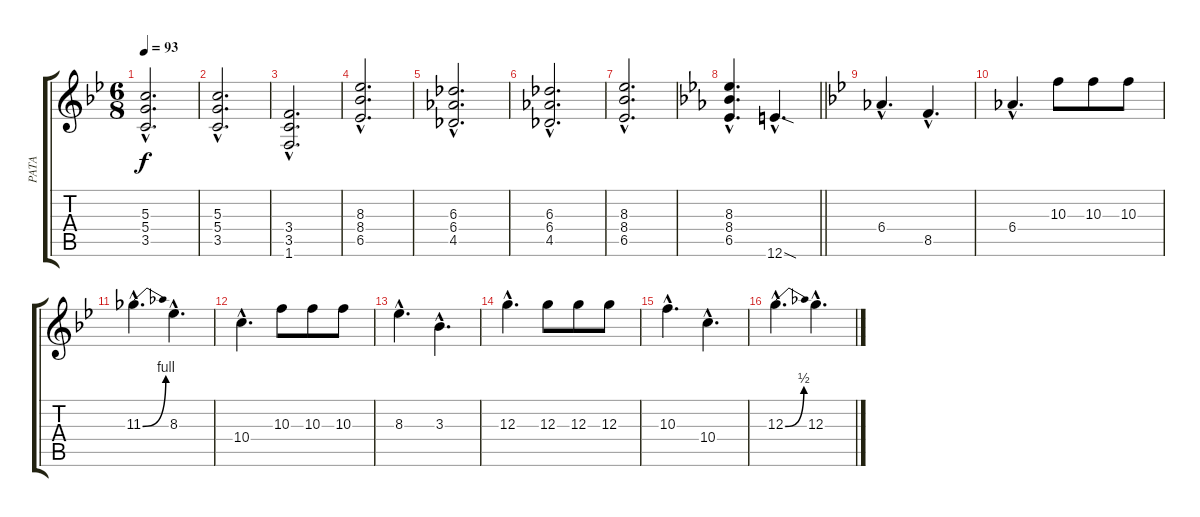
\track ("PATA" "PATA") {instrument electricguitarjazz}
\staff {score tabs}
\tuning (E4 B3 G3 D3 A2 E2) {hide}
\ts (6 8)
\tempo 93
\clef g2
\ks bb
(5.3{hac} 5.4{hac} 3.5{hac}).2{d dy f} |
(5.3{hac} 5.4{hac} 3.5{hac}).2{d} |
(3.4{hac} 3.5{hac} 1.6{hac}).2{d} |
(8.3{hac} 8.4{hac} 6.5{hac}).2{d} |
(6.3{hac} 6.4{hac} 4.5{hac}).2{d} |
(6.3{hac} 6.4{hac} 4.5{hac}).2{d} |
(8.3{hac} 8.4{hac} 6.5{hac}).2{d} |
\barLineRight lightlight
\ks eb
(8.3{hac} 8.4{hac} 6.5{hac}).4{d} 12.6{sod hac}.4{d} |
\ks bb
6.4{hac}.4{d} 8.5{hac}.4{d} |
6.4{hac}.4{d} 10.3.8 10.3.8 10.3.8 |
11.3{be (bend 0 0 60 4) hac}.4{d} 8.3{hac}.4{d} |
10.4{hac}.4{d} 10.3.8 10.3.8 10.3.8 |
8.3{hac}.4{d} 3.3{hac}.4{d} |
12.3{hac}.4{d} 12.3.8 12.3.8 12.3.8 |
10.3{hac}.4{d} 10.4{hac}.4{d} |
12.3{be (bend 0 0 60 2) hac}.4{d} 12.3{hac}.4{d}
